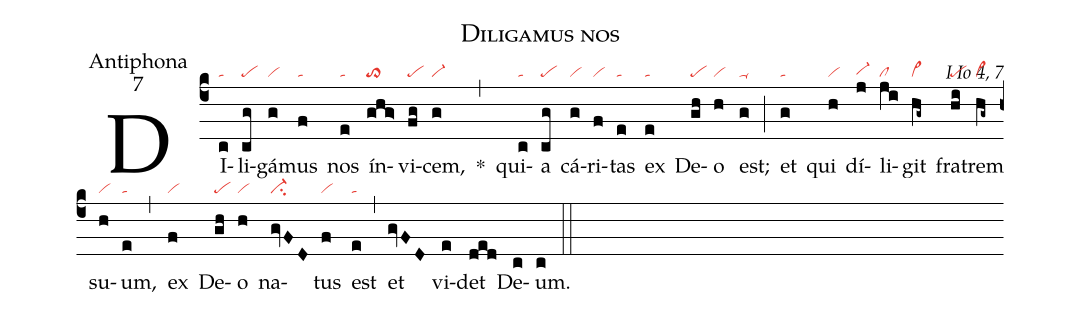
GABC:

name:Diligamus nos;
office-part:Antiphona;
mode:7;
commentary:I Io 4, 7;
nabc-lines:1;
%%
(c4)
DI(c|ta)li(cg|pe)gá(g|vi)mus(f|ta) nos(e|ta) ín(ghg>|to>)vi(fg|pe)cem,(g|vi-) *(,)
qui(c|ta)a(cg|pe) cá(g|vi)ri(f|vi)tas(e|ta) ex(e|ta) De(gh|pe)o(h|vi) est;(g|ta-) (;)
et(g|ta) qui(h|vi) dí(j|vi-hg)li(ji|cl)git(hg~|vi>) fra(hi|pe)trem(hg~|vi>) su(h|vi)um,(e|ta) (,)
ex(f|vi) De(gh|pe)o(h|vi) na(gvFD|ci-)tus(f|vi) est(e|ta) (,)
et(gvFD) vi(e)det(ded) De(c)um.(c) (::)
